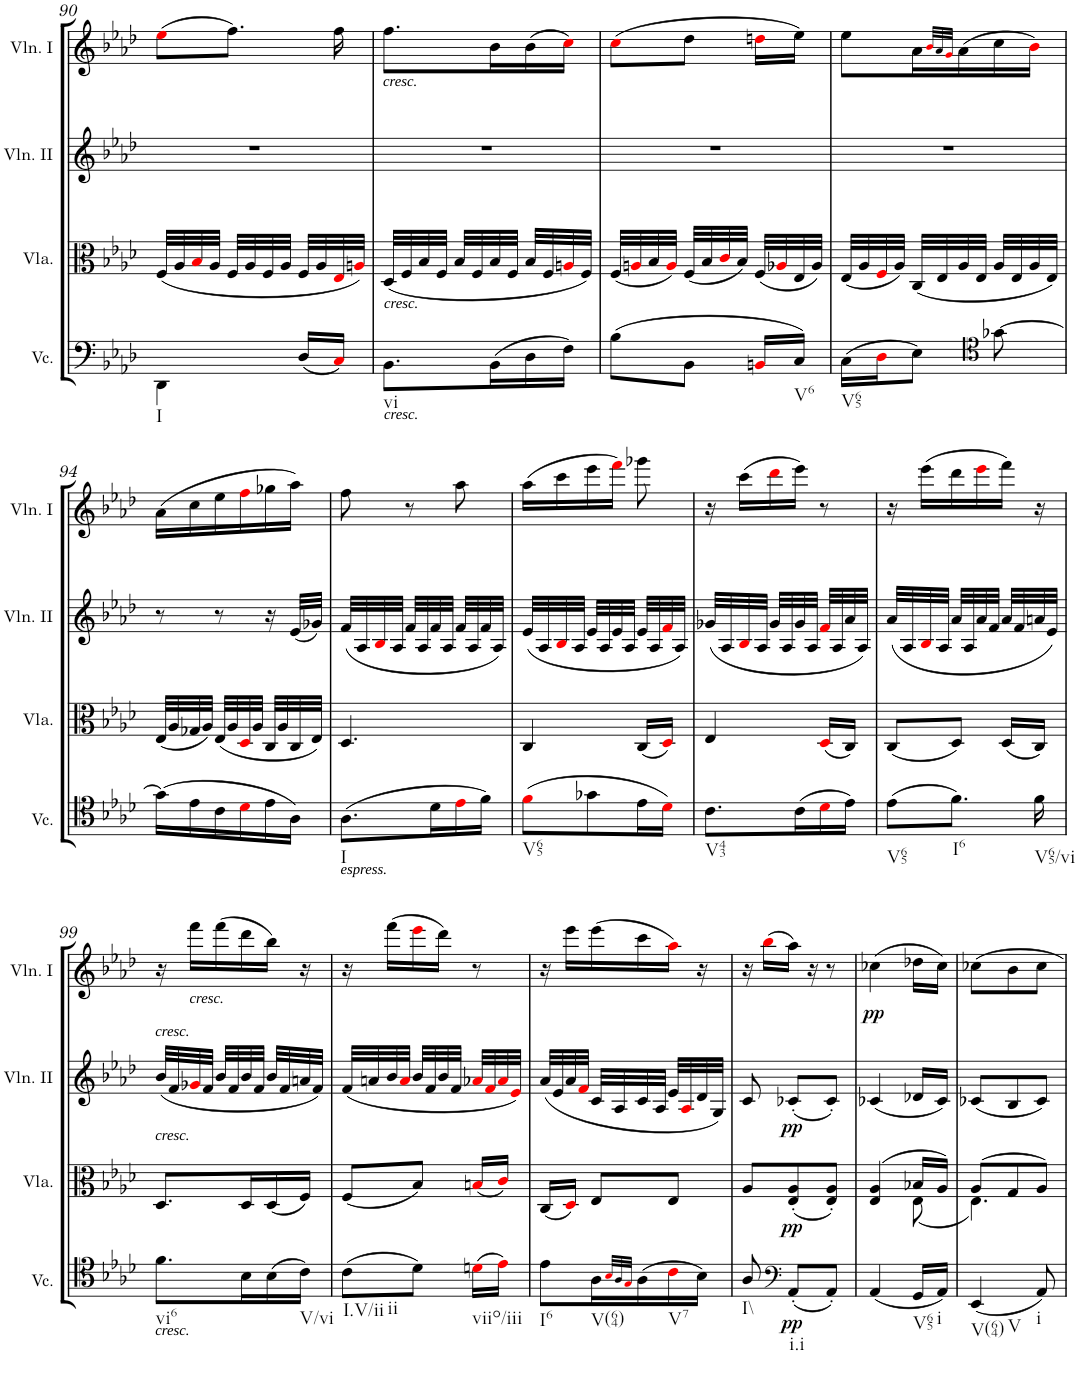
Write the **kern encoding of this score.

**kern	**dynam	**kern	**dynam	**kern	**dynam	**kern	**dynam
*part4	*part4	*part3	*part3	*part2	*part2	*part1	*part1
*staff4	*staff4	*staff3	*staff3	*staff2	*staff2	*staff1	*staff1
*I"Violoncello	*	*I"Viola	*	*I"Violin II	*	*I"Violin I	*
*I'Vc.	*	*I'Vla.	*	*I'Vln. II	*	*I'Vln. I	*
!!LO:PB:g=z
*clefF4	*	*clefC3	*	*clefG2	*	*clefG2	*
*k[b-e-a-d-]	*	*k[b-e-a-d-]	*	*k[b-e-a-d-]	*	*k[b-e-a-d-]	*
*A-:	*	*A-:	*	*A-:	*	*A-:	*
*M3/8	*	*M3/8	*	*M3/8	*	*M3/8	*
=90	=90	=90	=90	=90	=90	=90	=90
!LO:TX:b:t=I	!	!	!	!	!	!	!
4DD-\	.	(32F/LLL	.	4.r	.	(8ee-i\L	.
.	.	32A-/	.	.	.	.	.
.	.	32B-i/	.	.	.	.	.
.	.	32A-/JJJ	.	.	.	.	.
.	.	32F/LLL	.	.	.	8.ff\J)	.
.	.	32A-/	.	.	.	.	.
.	.	32F/	.	.	.	.	.
.	.	32A-/JJJ	.	.	.	.	.
(16D-/LL	.	32F/LLL	.	.	.	.	.
.	.	32A-/	.	.	.	.	.
16Ci/JJ)	.	32E-i/	.	.	.	16ff\	.
.	.	32Ani/JJJ)	.	.	.	.	.
=91	=91	=91	=91	=91	=91	=91	=91
!	!	!	!	!	!	!LO:TX:b:i:t=cresc.	!
!	!	!LO:TX:b:i:t=cresc.	!	!	!	!	!
!LO:TX:b:i:t=cresc.	!	!	!	!	!	!	!
!LO:TX:b:t=vi	!	!	!	!	!	!	!
8.BB-\L	.	(32D-/LLL	.	4.r	.	8.ff\L	.
.	.	32F/	.	.	.	.	.
.	.	32B-/	.	.	.	.	.
.	.	32F/JJJ	.	.	.	.	.
.	.	32B-/LLL	.	.	.	.	.
.	.	32F/	.	.	.	.	.
(16BB-\L	.	32B-/	.	.	.	16b-\L	.
.	.	32F/JJJ	.	.	.	.	.
16D-\	.	32B-/LLL	.	.	.	(16b-\	.
.	.	32F/	.	.	.	.	.
16F\JJ)	.	32Ani/	.	.	.	16cci\JJ)	.
.	.	32F/JJJ)	.	.	.	.	.
=92	=92	=92	=92	=92	=92	=92	=92
(8B-\L	.	(32F/LLL	.	4.r	.	(8cci\L	.
.	.	32Ani/	.	.	.	.	.
.	.	32B-/	.	.	.	.	.
.	.	32Ai/JJJ)	.	.	.	.	.
8BB-\J	.	(32F/LLL	.	.	.	8dd-\J	.
.	.	32B-/	.	.	.	.	.
.	.	32ci/	.	.	.	.	.
.	.	32B-/JJJ)	.	.	.	.	.
16BBni/LL	.	(32F/LLL	.	.	.	16ddni\LL	.
.	.	32A-Xi/	.	.	.	.	.
!LO:TX:b:t=V6	!	!	!	!	!	!	!
16C/JJ)	.	32E-/	.	.	.	16ee-\JJ)	.
.	.	32A-/JJJ)	.	.	.	.	.
=93	=93	=93	=93	=93	=93	=93	=93
!LO:TX:b:t=V65	!	!	!	!	!	!	!
(16C\LL	.	(32E-/LLL	.	4.r	.	8ee-\L	.
.	.	32A-/	.	.	.	.	.
16D-i\J	.	32Fi/	.	.	.	.	.
.	.	32A-/JJJ)	.	.	.	.	.
8E-\J)	.	(32C/LLL	.	.	.	16a-\L	.
.	.	32E-/	.	.	.	.	.
.	.	.	.	.	.	32qb-i/LLL	.
.	.	.	.	.	.	32qa-/	.
.	.	.	.	.	.	32qgi/JJJ	.
.	.	32A-/	.	.	.	(16a-\	.
.	.	32E-/JJJ	.	.	.	.	.
*clefC4	*	*	*	*	*	*	*
[8g-X\	.	32A-/LLL	.	.	.	16cc\	.
.	.	32E-/	.	.	.	.	.
.	.	32A-/	.	.	.	16b-i\JJ)	.
.	.	32E-/JJJ)	.	.	.	.	.
!!LO:LB:g=z
=94	=94	=94	=94	=94	=94	=94	=94
(16g-\LL]	.	(32E-/LLL	.	8r	.	(16a-\LL	.
.	.	32A-/	.	.	.	.	.
16e-\	.	32G-X/	.	.	.	16cc\	.
.	.	32A-/JJJ)	.	.	.	.	.
16c\	.	(32E-/LLL	.	8r	.	16ee-\	.
.	.	32A-/	.	.	.	.	.
16d-i\	.	32D-i/	.	.	.	16ffi\	.
.	.	32A-/JJJ	.	.	.	.	.
16e-\	.	32C/LLL	.	16r	.	16gg-X\	.
.	.	32A-/	.	.	.	.	.
16A-\JJ)	.	32C/	.	(32e-/LLL	.	16aa-\JJ)	.
.	.	32E-/JJJ)	.	32g-X/JJJ)	.	.	.
=95	=95	=95	=95	=95	=95	=95	=95
!LO:TX:b:i:t=espress.	!	!	!	!	!	!	!
!LO:TX:b:t=I	!	!	!	!	!	!	!
(8.A-\L	.	4.D-/	.	(32f/LLL	.	8ff\	.
.	.	.	.	32A-/	.	.	.
.	.	.	.	32B-i/	.	.	.
.	.	.	.	32A-/JJJ	.	.	.
.	.	.	.	32f/LLL	.	8r	.
.	.	.	.	32A-/	.	.	.
16d-\L	.	.	.	32f/	.	.	.
.	.	.	.	32A-/JJJ	.	.	.
16e-i\	.	.	.	32f/LLL	.	8aa-\	.
.	.	.	.	32A-/	.	.	.
16f\JJ)	.	.	.	32f/	.	.	.
.	.	.	.	32A-/JJJ)	.	.	.
=96	=96	=96	=96	=96	=96	=96	=96
!LO:TX:b:t=V65	!	!	!	!	!	!	!
(8fi\L	.	4C/	.	(32e-/LLL	.	(16aa-\LL	.
.	.	.	.	32A-/	.	.	.
.	.	.	.	32B-i/	.	16ccc\	.
.	.	.	.	32A-/JJJ	.	.	.
8g-X\	.	.	.	32e-/LLL	.	16eee-\	.
.	.	.	.	32A-/	.	.	.
.	.	.	.	32e-/	.	16fffi\JJ)	.
.	.	.	.	32A-/JJJ	.	.	.
16e-\L	.	(16C/LL	.	32e-/LLL	.	8ggg-X\	.
.	.	.	.	32A-/	.	.	.
16d-i\JJ)	.	16D-i/JJ)	.	32fi/	.	.	.
.	.	.	.	32A-/JJJ)	.	.	.
=97	=97	=97	=97	=97	=97	=97	=97
!LO:TX:b:t=V43	!	!	!	!	!	!	!
8.c\L	.	4E-/	.	(32g-X/LLL	.	16r	.
.	.	.	.	32A-/	.	.	.
.	.	.	.	32B-i/	.	(16ccc\LL	.
.	.	.	.	32A-/JJJ	.	.	.
.	.	.	.	32g-/LLL	.	16ddd-i\	.
.	.	.	.	32A-/	.	.	.
(16c\L	.	.	.	32g-/	.	16eee-\JJ)	.
.	.	.	.	32A-/JJJ	.	.	.
16d-i\	.	(16D-i/LL	.	32fi/LLL	.	8r	.
.	.	.	.	32A-/	.	.	.
16e-\JJ)	.	16C/JJ)	.	32a-/	.	.	.
.	.	.	.	32A-/JJJ)	.	.	.
=98	=98	=98	=98	=98	=98	=98	=98
!LO:TX:b:t=V65	!	!	!	!	!	!	!
(8e-\L	.	(8C/L	.	(32a-/LLL	.	16r	.
.	.	.	.	32A-/	.	.	.
.	.	.	.	32B-i/	.	(16eee-\LL	.
.	.	.	.	32A-/JJJ	.	.	.
!LO:TX:b:t=I6	!	!	!	!	!	!	!
8.f\J)	.	8D-/J)	.	32a-/LLL	.	16ddd-\	.
.	.	.	.	32A-/	.	.	.
.	.	.	.	32a-/	.	16eee-i\	.
.	.	.	.	32f/JJJ	.	.	.
.	.	(16D-/LL	.	32a-/LLL	.	16fff\JJ)	.
.	.	.	.	32f/	.	.	.
!LO:TX:b:t=V65/vi	!	!	!	!	!	!	!
16f\	.	16C/JJ)	.	32an/	.	16r	.
.	.	.	.	32e-/JJJ)	.	.	.
!!LO:LB:g=z
=99	=99	=99	=99	=99	=99	=99	=99
!	!	!	!	!LO:TX:a:i:t=cresc.	!	!	!
!	!	!LO:TX:a:i:t=cresc.	!	!	!	!	!
!LO:TX:b:i:t=cresc.	!	!	!	!	!	!	!
!LO:TX:b:t=vi6	!	!	!	!	!	!	!
8.f\L	.	8.D-/L	.	(32b-/LLL	.	16r	.
.	.	.	.	32f/	.	.	.
!	!	!	!	!	!	!LO:TX:b:i:t=cresc.	!
.	.	.	.	32g-Xi/	.	16fff\LL	.
.	.	.	.	32f/JJJ	.	.	.
.	.	.	.	32b-/LLL	.	(16fff\	.
.	.	.	.	32f/	.	.	.
16B-\L	.	16D-/L	.	32b-/	.	16ddd-\	.
.	.	.	.	32f/JJJ	.	.	.
(16B-\	.	(16D-/	.	32b-/LLL	.	16bb-\JJ)	.
.	.	.	.	32f/	.	.	.
!LO:TX:b:t=V/vi	!	!	!	!	!	!	!
16c\JJ)	.	16F/JJ)	.	32an/	.	16r	.
.	.	.	.	32f/JJJ)	.	.	.
=100	=100	=100	=100	=100	=100	=100	=100
!LO:TX:b:t=I.V/ii	!	!	!	!	!	!	!
!LO:TX:b:t=ii	!	!	!	!	!	!	!
(8c\L	.	(8F/L	.	(32f/LLL	.	16r	.
.	.	.	.	32an/	.	.	.
.	.	.	.	32b-/	.	(16fff\LL	.
.	.	.	.	32ai/JJJ	.	.	.
8d-\J)	.	8B-/J)	.	32b-/LLL	.	16eee-i\	.
.	.	.	.	32f/	.	.	.
.	.	.	.	32b-/	.	16ddd-\JJ)	.
.	.	.	.	32f/JJJ	.	.	.
!LO:TX:b:t=viio/iii	!	!	!	!	!	!	!
(16dni\LL	.	(16Bni/LL	.	32a-Xi/LLL	.	8r	.
.	.	.	.	32fi/	.	.	.
16e-i\JJ)	.	16ci/JJ)	.	32a-i/	.	.	.
.	.	.	.	32e-i/JJJ)	.	.	.
=101	=101	=101	=101	=101	=101	=101	=101
!LO:TX:b:t=I6	!	!	!	!	!	!	!
8e-\L	.	(16C/LL	.	(32a-/LLL	.	16r	.
.	.	.	.	32e-/	.	.	.
.	.	16D-i/JJ)	.	32a-/	.	16eee-\LL	.
.	.	.	.	32fi/JJJ	.	.	.
!LO:TX:b:t=V(64)	!	!	!	!	!	!	!
16A-\L	.	8E-/L	.	32c/LLL	.	(16eee-\	.
.	.	.	.	32A-/	.	.	.
32qB-i/LLL	.	.	.	.	.	.	.
32qA-/	.	.	.	.	.	.	.
32qGi/JJJ	.	.	.	.	.	.	.
(16A-\	.	.	.	32c/	.	16ccc\	.
.	.	.	.	32A-/JJJ	.	.	.
!LO:TX:b:t=V7	!	!	!	!	!	!	!
16ci\	.	8E-/J	.	32e-/LLL	.	16aa-i\JJ)	.
.	.	.	.	32A-i/	.	.	.
16B-\JJ)	.	.	.	32d-/	.	16r	.
.	.	.	.	32G/JJJ)	.	.	.
=102	=102	=102	=102	=102	=102	=102	=102
!LO:TX:b:t=I\\	!	!	!	!	!	!	!
8A-/	.	8A-/L	.	8c/	.	16r	.
.	.	.	.	.	.	(16bb-i\LL	.
*clefF4	*	*	*	*	*	*	*
!LO:TX:b:t=i.i	!	!	!	!	!	!	!
!	!LO:DY:b	!	!LO:DY:b	!	!LO:DY:b	!	!
(8AA-'/L	pp	(8E-/' 8A-/'	pp	(8c-X'/L	pp	16aa-\JJ)	.
.	.	.	.	.	.	16r	.
8AA-'/J)	.	8E-/' 8A-/'J)	.	8c-'/J)	.	8r	.
=103	=103	=103	=103	=103	=103	=103	=103
*	*	*^	*	*	*	*	*
!	!	!	!	!	!	!	!	!LO:DY:b
(4AA-/	.	(4E-/ 4A-/	4ryy	.	(4c-X/	.	(4cc-X\	pp
!LO:TX:b:t=V65	!	!	!	!	!	!	!	!
16GG/LL	.	16B-X/LL	(8E-\	.	16d-X/LL	.	16dd-X\LL	.
!LO:TX:b:t=i	!	!	!	!	!	!	!	!
16AA-/JJ)	.	16A-/JJ)	.	.	16c-/JJ)	.	16cc-\JJ)	.
=104	=104	=104	=104	=104	=104	=104	=104	=104
!LO:TX:b:t=V(64)	!	!	!	!	!	!	!	!
!LO:TX:b:t=V	!	!	!	!	!	!	!	!
(4EE-/	.	(8A-/L	4.E-\)	.	(8c-X/L	.	8cc-X\L	.
.	.	8G/	.	.	8B-/	.	8b-\	.
!LO:TX:b:t=i	!	!	!	!	!	!	!	!
8AA-/)	.	8A-/J)	.	.	8c-/J)	.	8cc-\J	.
*	*	*v	*v	*	*	*	*	*
=	=	=	=	=	=	=	=
*-	*-	*-	*-	*-	*-	*-	*-
